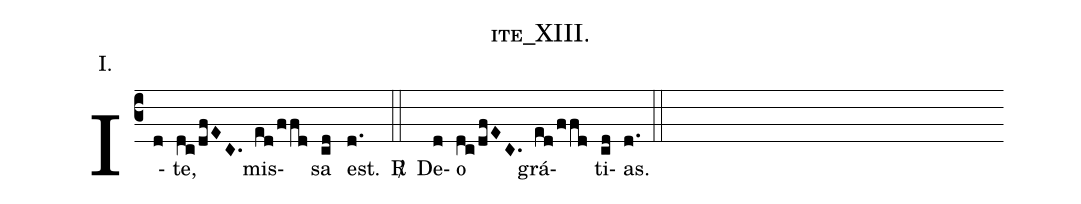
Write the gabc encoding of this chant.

name: ite_XIII.;
annotation:I.;
%%
I(d)te,(dc/dfEC.) mis(ed/ffd)sa(cd) est.(d.) <sp>R/</sp>(::) De(d)o(dc/dfEC.) grá(ed/ffd)ti(cd)as.(d.) (::)
